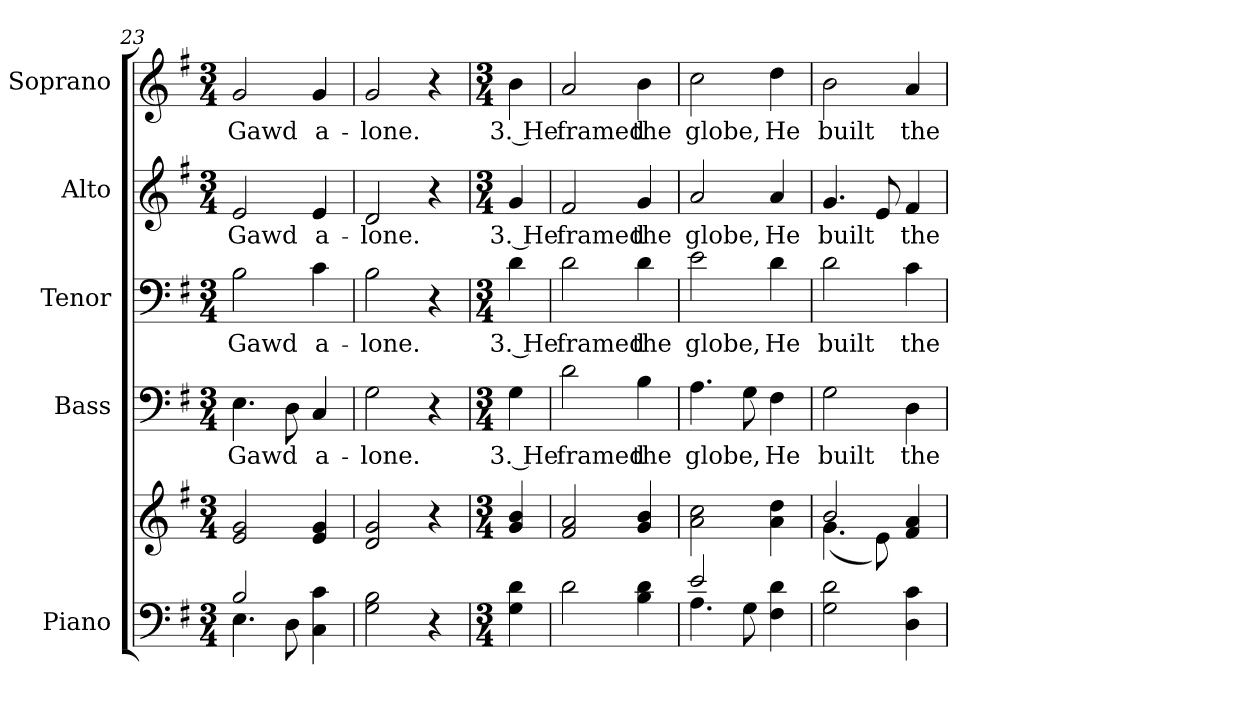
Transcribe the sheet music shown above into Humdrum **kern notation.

**kern	**kern	**kern	**text	**kern	**text	**kern	**text	**kern	**text
*part5	*part5	*part4	*part4	*part3	*part3	*part2	*part2	*part1	*part1
*staff6	*staff5	*staff4	*staff4	*staff3	*staff3	*staff2	*staff2	*staff1	*staff1
*I"Piano	*	*I"Bass	*	*I"Tenor	*	*I"Alto	*	*I"Soprano	*
*I'Pno.	*	*I'B.	*	*I'T.	*	*I'A.	*	*I'S.	*
*clefF4	*clefG2	*clefF4	*	*clefF4	*	*clefG2	*	*clefG2	*
*k[f#]	*k[f#]	*k[f#]	*	*k[f#]	*	*k[f#]	*	*k[f#]	*
*G:	*G:	*G:	*	*G:	*	*G:	*	*G:	*
*M3/4	*M3/4	*M3/4	*	*M3/4	*	*M3/4	*	*M3/4	*
=23	=23	=23	=23	=23	=23	=23	=23	=23	=23
*^	*	*	*	*	*	*	*	*	*
!	!	!	!	!LO:LY:b:color=#000000	!	!	!	!	!	!
!	!	!	!	!	!	!LO:LY:b:color=#000000	!	!	!	!
!	!	!	!	!	!	!	!	!LO:LY:b:color=#000000	!	!
!	!	!	!	!	!	!	!	!	!	!LO:LY:b:color=#000000
2Bi/	4.Ei\	2ei/ 2gi	4.Ei\	Gawd	2Bi\	Gawd	2ei/	Gawd	2gi/	Gawd
.	8Di\	.	8Di\	.	.	.	.	.	.	.
!	!	!	!	!LO:LY:b:color=#000000	!	!	!	!	!	!
!	!	!	!	!	!	!LO:LY:b:color=#000000	!	!	!	!
!	!	!	!	!	!	!	!	!LO:LY:b:color=#000000	!	!
!	!	!	!	!	!	!	!	!	!	!LO:LY:b:color=#000000
4Ci\ 4ci	4ryy	4ei/ 4gi	4Ci/	a-	4ci\	a-	4ei/	a-	4gi/	a-
*v	*v	*	*	*	*	*	*	*	*	*
=24	=24	=24	=24	=24	=24	=24	=24	=24	=24
*^	*	*	*	*	*	*	*	*	*
!	!	!	!	!LO:LY:b:color=#000000	!	!	!	!	!	!
*v	*v	*	*	*	*	*	*	*	*	*
*^	*	*	*	*	*	*	*	*	*
!	!	!	!	!	!	!LO:LY:b:color=#000000	!	!	!	!
*v	*v	*	*	*	*	*	*	*	*	*
*^	*	*	*	*	*	*	*	*	*
!	!	!	!	!	!	!	!	!LO:LY:b:color=#000000	!	!
*v	*v	*	*	*	*	*	*	*	*	*
*^	*	*	*	*	*	*	*	*	*
!	!	!	!	!	!	!	!	!	!	!LO:LY:b:color=#000000
*v	*v	*	*	*	*	*	*	*	*	*
2Gi\ 2Bi	2di/ 2gi	2Gi\	-lone.	2Bi\	-lone.	2di/	-lone.	2gi/	-lone.
4r	4r	4r	.	4r	.	4r	.	4r	.
!!LO:PB:g=z
=	=	=	=	=	=	=	=	=	=
*M3/4	*M3/4	*M3/4	*	*M3/4	*	*M3/4	*	*M3/4	*
!	!	!	!LO:LY:b:color=#000000	!	!	!	!	!	!
!	!	!	!	!	!LO:LY:b:color=#000000	!	!	!	!
!	!	!	!	!	!	!	!LO:LY:b:color=#000000	!	!
!	!	!	!	!	!	!	!	!	!LO:LY:b:color=#000000
4Gi\ 4di	4gi/ 4bi	4Gi\	3. He	4di\	3. He	4gi/	3. He	4bi\	3. He
=1	=1	=1	=1	=1	=1	=1	=1	=1	=1
!	!	!	!LO:LY:b:color=#000000	!	!	!	!	!	!
!	!	!	!	!	!LO:LY:b:color=#000000	!	!	!	!
!	!	!	!	!	!	!	!LO:LY:b:color=#000000	!	!
!	!	!	!	!	!	!	!	!	!LO:LY:b:color=#000000
2di\	2f#i/ 2ai	2di\	framed	2di\	framed	2f#i/	framed	2ai/	framed
!	!	!	!LO:LY:b:color=#000000	!	!	!	!	!	!
!	!	!	!	!	!LO:LY:b:color=#000000	!	!	!	!
!	!	!	!	!	!	!	!LO:LY:b:color=#000000	!	!
!	!	!	!	!	!	!	!	!	!LO:LY:b:color=#000000
4Bi\ 4di	4gi/ 4bi	4Bi\	the	4di\	the	4gi/	the	4bi\	the
=2	=2	=2	=2	=2	=2	=2	=2	=2	=2
*^	*	*	*	*	*	*	*	*	*
!	!	!	!	!LO:LY:b:color=#000000	!	!	!	!	!	!
!	!	!	!	!	!	!LO:LY:b:color=#000000	!	!	!	!
!	!	!	!	!	!	!	!	!LO:LY:b:color=#000000	!	!
!	!	!	!	!	!	!	!	!	!	!LO:LY:b:color=#000000
2ei/	4.Ai\	2ai\ 2cci	4.Ai\	globe,	2ei\	globe,	2ai/	globe,	2cci\	globe,
.	8Gi\	.	8Gi\	.	.	.	.	.	.	.
!	!	!	!	!LO:LY:b:color=#000000	!	!	!	!	!	!
!	!	!	!	!	!	!LO:LY:b:color=#000000	!	!	!	!
!	!	!	!	!	!	!	!	!LO:LY:b:color=#000000	!	!
!	!	!	!	!	!	!	!	!	!	!LO:LY:b:color=#000000
4F#i\ 4di	4ryy	4ai\ 4ddi	4F#i\	He	4di\	He	4ai/	He	4ddi\	He
*v	*v	*	*	*	*	*	*	*	*	*
=3	=3	=3	=3	=3	=3	=3	=3	=3	=3
*	*^	*	*	*	*	*	*	*	*
*^	*	*	*	*	*	*	*	*	*	*
!	!	!	!	!	!LO:LY:b:color=#000000	!	!	!	!	!	!
*v	*v	*	*	*	*	*	*	*	*	*	*
*^	*	*	*	*	*	*	*	*	*	*
!	!	!	!	!	!	!	!LO:LY:b:color=#000000	!	!	!	!
*v	*v	*	*	*	*	*	*	*	*	*	*
*^	*	*	*	*	*	*	*	*	*	*
!	!	!	!	!	!	!	!	!	!LO:LY:b:color=#000000	!	!
*v	*v	*	*	*	*	*	*	*	*	*	*
*^	*	*	*	*	*	*	*	*	*	*
!	!	!	!	!	!	!	!	!	!	!	!LO:LY:b:color=#000000
*v	*v	*	*	*	*	*	*	*	*	*	*
2Gi\ 2di	2bi/	(4.gi\	2Gi\	built	2di\	built	4.gi/	built	2bi\	built
.	.	8ei\)	.	.	.	.	8ei/	.	.	.
!	!	!	!	!LO:LY:b:color=#000000	!	!	!	!	!	!
!	!	!	!	!	!	!LO:LY:b:color=#000000	!	!	!	!
!	!	!	!	!	!	!	!	!LO:LY:b:color=#000000	!	!
!	!	!	!	!	!	!	!	!	!	!LO:LY:b:color=#000000
4Di\ 4ci	4f#i/ 4ai	4ryy	4Di\	the	4ci\	the	4f#i/	the	4ai/	the
*	*v	*v	*	*	*	*	*	*	*	*
=	=	=	=	=	=	=	=	=	=
*-	*-	*-	*-	*-	*-	*-	*-	*-	*-
